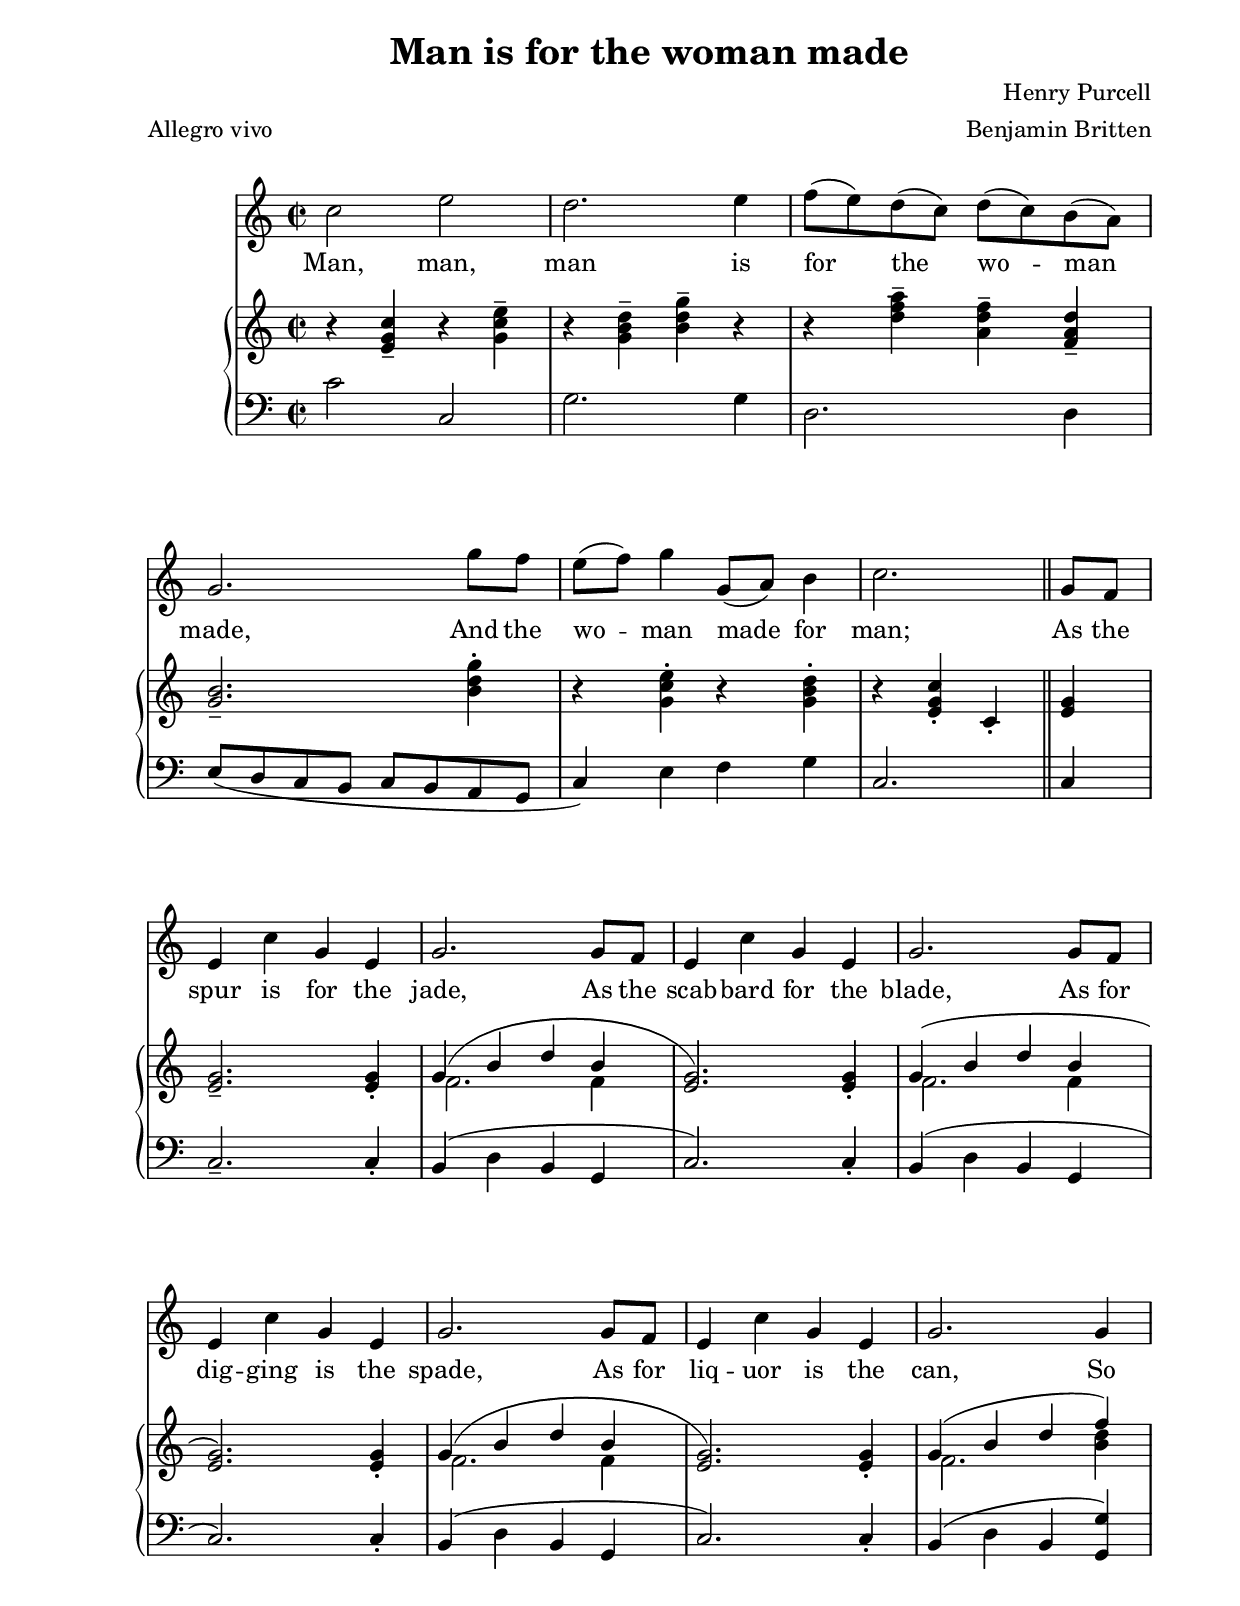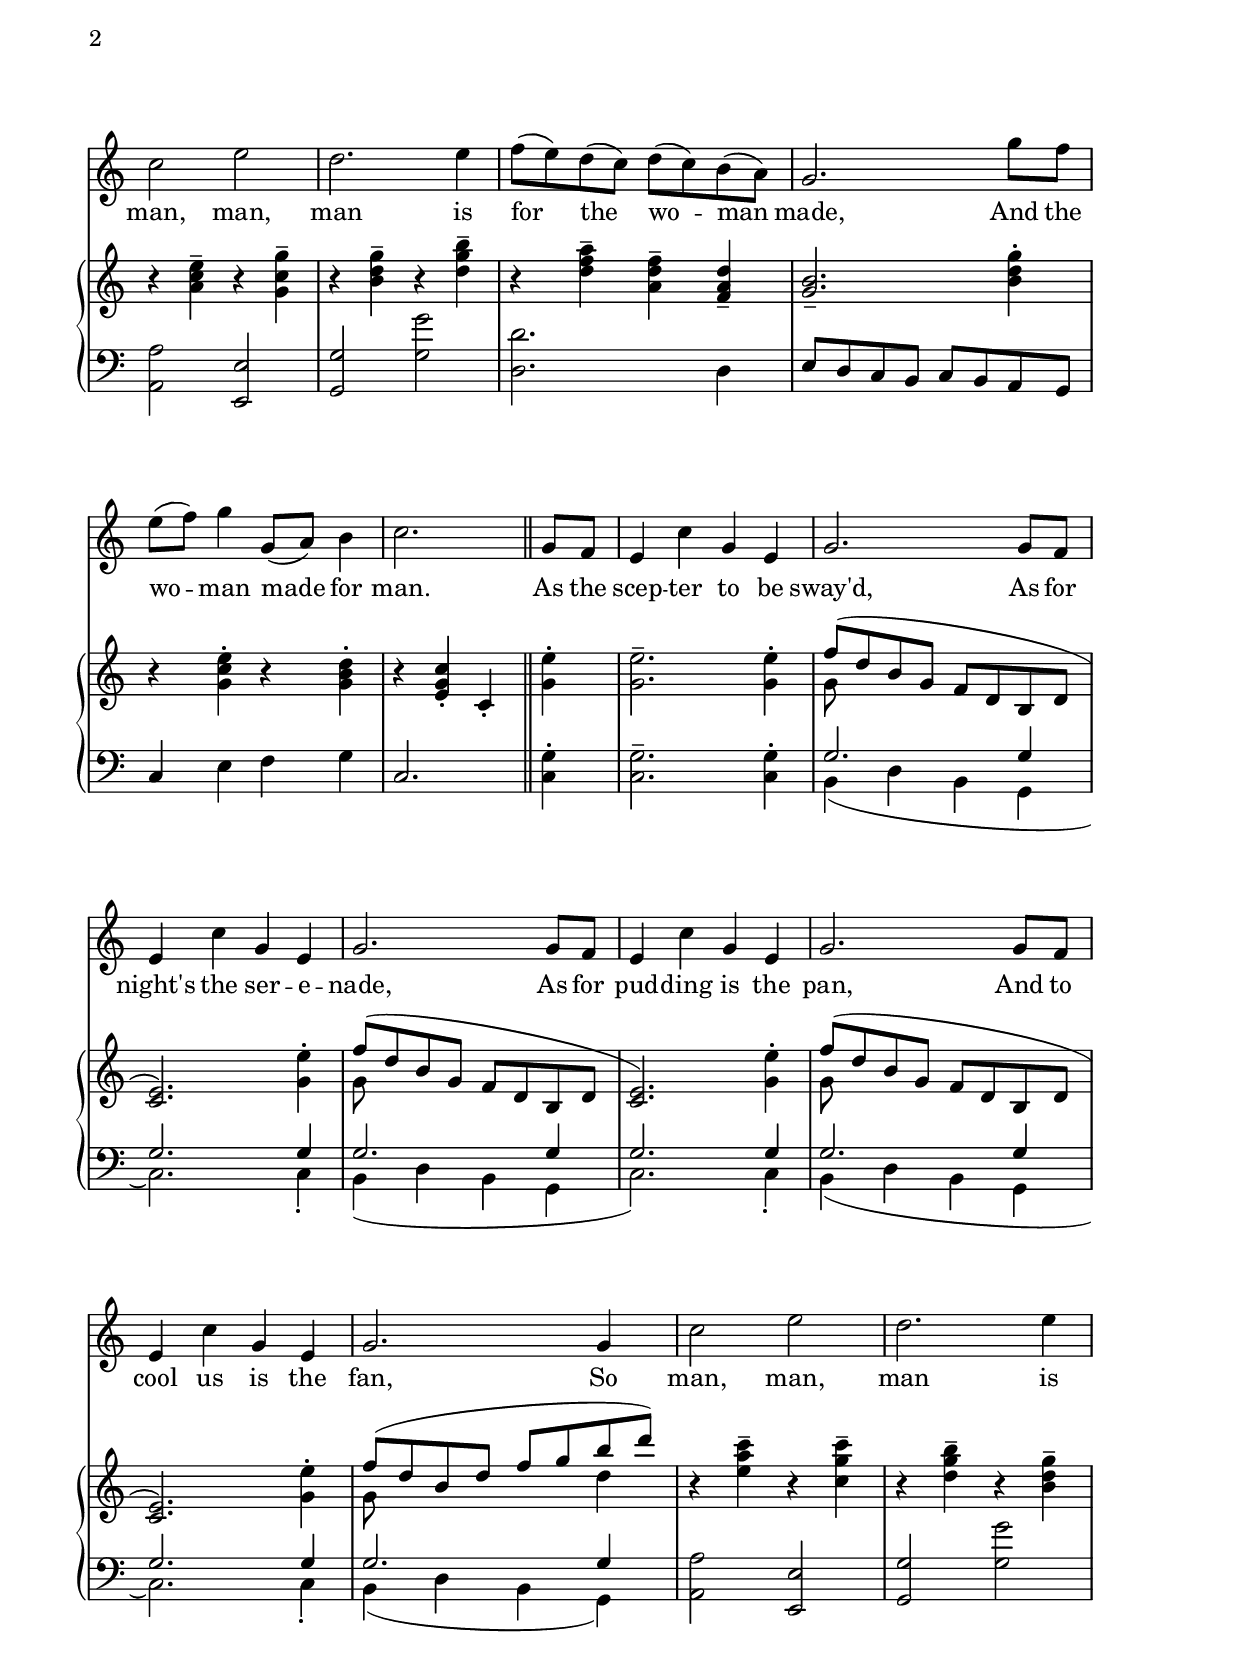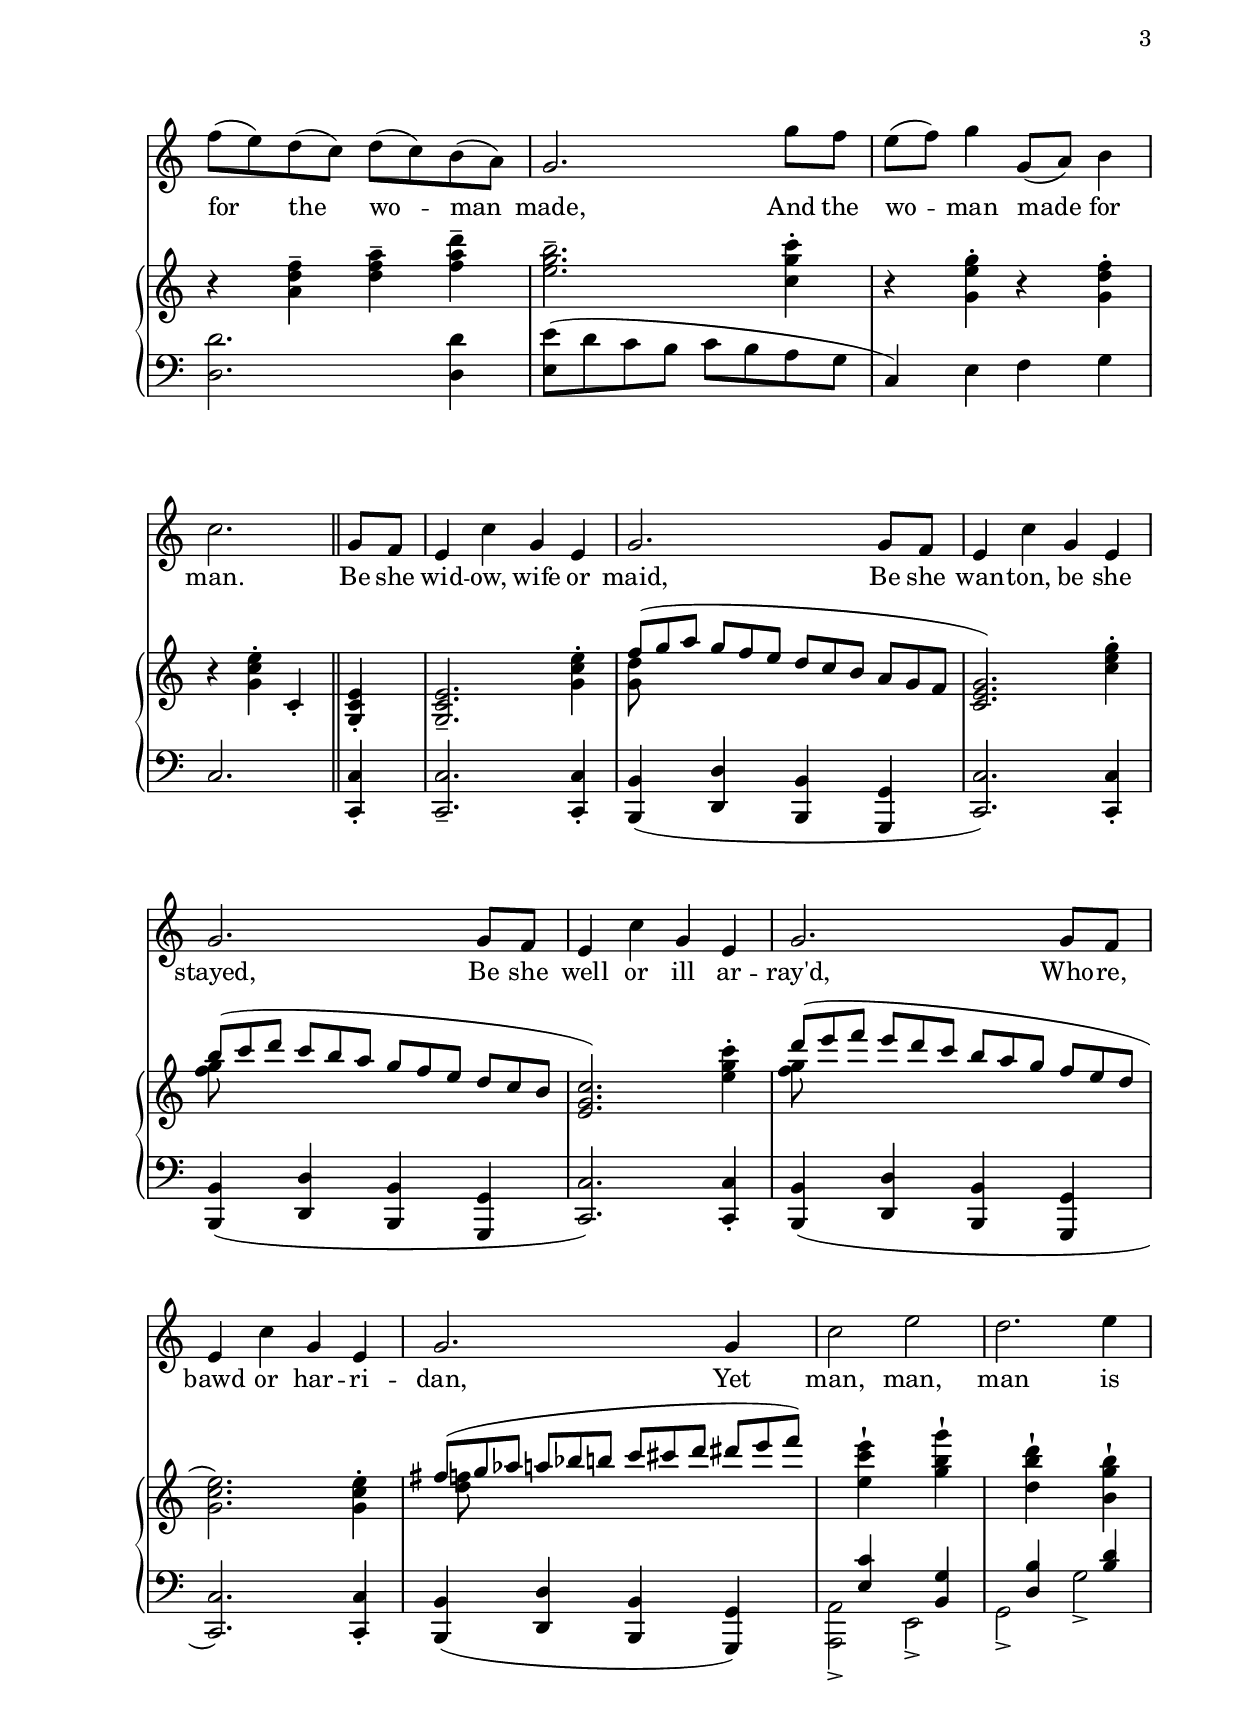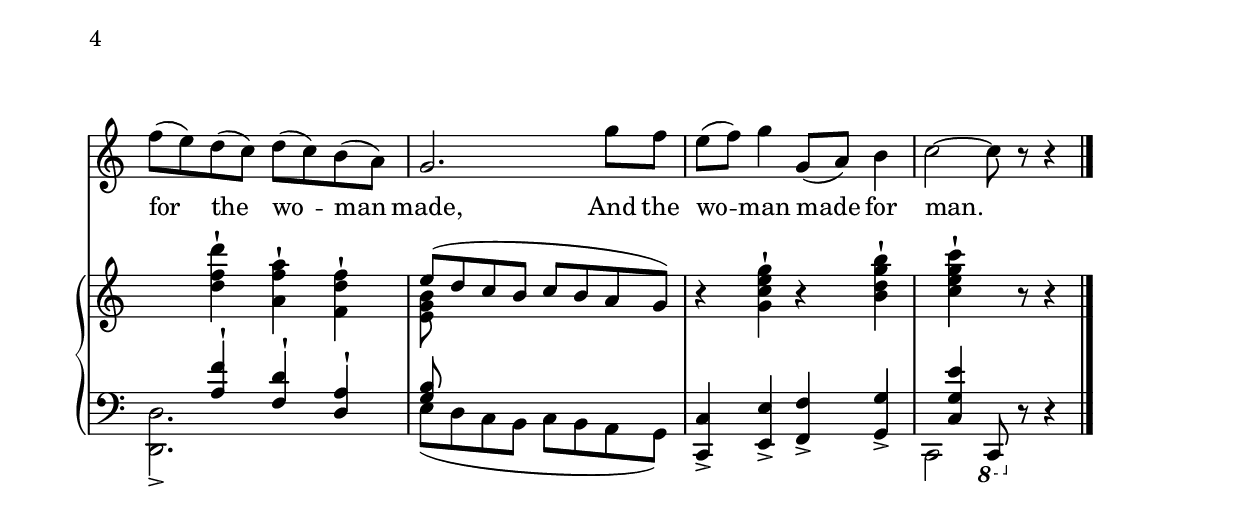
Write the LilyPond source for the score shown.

\version "2.18.0"

\language "deutsch"

\header {
  title = "Man is for the woman made"
  meter = "Allegro vivo"
  composer = "Henry Purcell"
  arranger = "Benjamin Britten"
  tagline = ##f
}

\paper {
  #(set-paper-size "a4")
  top-system-spacing #'basic-distance = #20
  top-markup-spacing #'basic-distance = #8
  markup-system-spacing #'basic-distance = #26
  system-system-spacing #'basic-distance = #20
  last-bottom-spacing #'basic-distance = #20
  two-sided = ##t
  inner-margin = 25
  outer-margin = 15
}

\layout {
  \context {
    \Score
    \override SpacingSpanner.base-shortest-duration = #(ly:make-moment 1/16)
    \remove "Bar_number_engraver"
  }
}
\score {
  <<
    \new Voice = "mel" \relative c'' {
      \clef treble
      \time 2/2
      c2 e d2. e4 f8( e) d( c) d( c) h( a) g2. g'8 f
      e( f) g4 g,8( a) h4 c2.
      \bar "||"
      \repeat unfold 4 {
				g8 f
				e4 c' g e g2.
      } g4
      c2 e d2. e4 f8( e) d( c) d( c) h( a) g2. g'8 f
      e( f) g4 g,8( a) h4 c2.
      \bar "||"
      \repeat unfold 4 {
				g8 f
				e4 c' g e g2.
      } g4
      c2 e d2. e4 f8( e) d( c) d( c) h( a) g2. g'8 f
      e( f) g4 g,8( a) h4 c2.
      \bar "||"
      \repeat unfold 4 {
				g8 f
				e4 c' g e g2.
      } g4
      c2 e d2. e4 f8( e) d( c) d( c) h( a) g2. g'8 f
      e( f) g4 g,8( a) h4 c2~c8 r r4
      \bar "|."
    }
    \new Lyrics \lyricsto mel {
      Man, man, man is for the wo -- man made,
      And the wo -- man made for man;
      As the spur is for the jade,
      As the scab -- bard for the blade,
      As for dig -- ging is the spade,
      As for liq -- uor is the can,
      So man, man, man is for the wo -- man made,
      And the wo -- man made for man.
      %%%%%%%%%%%%%%%%%%%%%
      As the scep -- ter to be sway'd,
			As for night's the ser -- e -- nade,
			As for pud -- ding is the pan,
			And to cool us is the fan,
			So man, man, man is for the wo -- man made,
			And the wo -- man made for man.
			%%%%%%%%%%%%%%%%%%%%%
			Be she wid -- ow, wife or maid,
			Be she wan -- ton, be she stayed,
			Be she well or ill ar -- ray'd,
			Who -- re, bawd or har -- ri -- dan,
			Yet man, man, man is for the wo -- man made,
			And the wo -- man made for man.
    }

    \new PianoStaff <<
      \new Staff = "upper" \relative c' {
        \clef treble
        \time 2/2
        r4 <e g c>-- r <g c e>-- r <g h d>--<h d g>-- r
        r <d f a>--<a d f>--<f a d>--<g h>2.--<h d g>4-.
        r <g c e>-. r <g h d>-. r <e g c>-. c-.
        \bar "||"
        <e g>4 q2.--
        \repeat unfold 3{
        	q4-.
        	<<
        		{
        			g( h d h <e, g>2.)
        		}
        		\\
        		{
        			f f4 s2.
        		}
        	>>
        }
        <e g>4-.
        <<
        	{
        		g( h d f)
        	}
        	\\
        	{
        		f,2. <h d>4
        	}
        >>
        r <a c e>-- r <g c g'>-- r <h d g>-- r <d g h>--
        r <d f a>--<a d f>--<f a d>--<g h>2.--<h d g>4-.
        r <g c e>-. r <g h d>-. r <e g c>-. c-.
        \bar "||"
        <g' e'>-. q2.--
        \repeat unfold 3{
        	q4-.
        	<<
        		{
        			f'8( d h g f d h d <c e>2.)
        		}
        		\\
        		{
        			g'8 s4. s2 s2.
        		}
        	>>
        }
        <g e'>4-.
        <<
        	{
        		f'8( d h d f g h d)
        	}
        	\\
        	{
        		g,,8 s4. s4 d'
        	}
        >>
        r <e a c>-- r <c g' c>-- r <d g h>-- r <h d g>--
        r <a d f>--<d f a>--<f a d>--<e g h>2.--<c g' c>4-.
        r <g e' g>-. r <g d' f>-. r <g c e>-. c,-.
        <g c e>-. q2.-- <g' c e>4-.
        <<
        	{
        		\omit TupletNumber
        		\tuplet 3/2 4 {f'8( g a g[ f e] d c h a[ g f]} <c e g>2.)
        	}
        	\\
        	{
        		<g' d'>8 s4. s2 s2.
        	}
        >>
        <c e g>4-.
        <<
        	{
        		\omit TupletNumber
        		\tuplet 3/2 4 {h'8( c d c[ h a] g f e d[ c h]} <e, g c>2.)
        	}
        	\\
        	{
        		<f' g>8 s4. s2 s2.
        	}
        >>
        <e g c>4-.
        <<
        	{
        		\omit TupletNumber
        		\tuplet 3/2 4 {d'8( e f e[ d c] h a g f[ e d]}
        		\stemDown
        		<g, c e>2.)
        		\stemNeutral
        	}
        	\\
        	{
        		<f' g>8 s4. s2 s2.
        	}
        >>
        <g, c e>4-.
        <<
        	{
        		\omit TupletNumber
        		\tuplet 3/2 4 {fis'8( g as a[ b h] c cis d dis[ e f])}
        	}
        	\\
        	{
        		\once \override NoteColumn.force-hshift = #1.7
        		\once \override Accidental.extra-offset = #'(2.5 . 0)
        		<d, f!>8 s s2.
        	}
        >>
        s4 <e c' e>-! s <g h g'>-! s <d h' d>-! s <h g' h>-!
        s <d f d'>-! <a f' a>-! <f d' f>-!
        <<
        	{
        		e'8( d c h c h a g)
        	}
        	\\
        	{
        		<e g h>8 s s2.
        	}
        >>
        r4 <g c e g>-! r <h d g h>-! s <c e g c>-! s8 r r4
        \bar "|."
      }
      \new Staff = "lower" \relative c' {
        \clef bass
        \time 2/2
        c2 c, g'2. g4 d2. d4 e8( d c h c h a g c4) e f g
        c,2.
        \bar "||"
        c4 c2.--
        \repeat unfold 3{
        	c4-. h( d h g c2.)
        }
        c4-. h( d h <g g'>)<a a'>2<e e'><g g'><g' g'>
        <d d'>2. d4 e8 d c h c h a g c4 e f g
        c,2. <c g'>4-. q2.-- q4-.
        \repeat unfold 3{
        	<<
        		{
        			g'2. g4 g2. g4
        		}
        		\\
        		{
        			h,( d h g c2.) c4-.
        		}
        	>>
        }
        <<
        	{
        		g'2. g4
        	}
        	\\
        	{
        		h,( d h g)
        	}
        >>
        <a a'>2<e e'><g g'><g' g'>
        <d d'>2. q4 <e e'>8( d' c h c h a g c,4) e f g
        c,2.
        \bar "||"
        <c, c'>4-. q2.-- q4-.
        \repeat unfold 3{
        	<h h'>(<d d'><h h'><g g'><c c'>2.) q4-.
        }
        <h h'>(<d d'><h h'><g g'>)
        <<
        	{
        		s4 <e'' c'> s <h g'> s <d h'> s <h' d>
        		s <a f'>-!<f d'>-!<d a'>-!<g h>8 s s2.
        	}
        	\\
        	{
        		<a,, a'>2-> e'-> g-> g'-><d, d'>2.-> s4
        		e'8( d c h c h a g)
        	}
        >>
        <c, c'>4-><e e'>-><f f'>-><g g'>->
        <<
        	{
        		s4 <c g' e'>
        	}
        	\\
        	{
        		c,2
        	}
        >>
        \ottava #-1
        c,8
        \ottava #0
        r r4
        \bar "|."
      }
    >>
  >>
  \layout {
    \context { \Staff \RemoveEmptyStaves }
  }
}